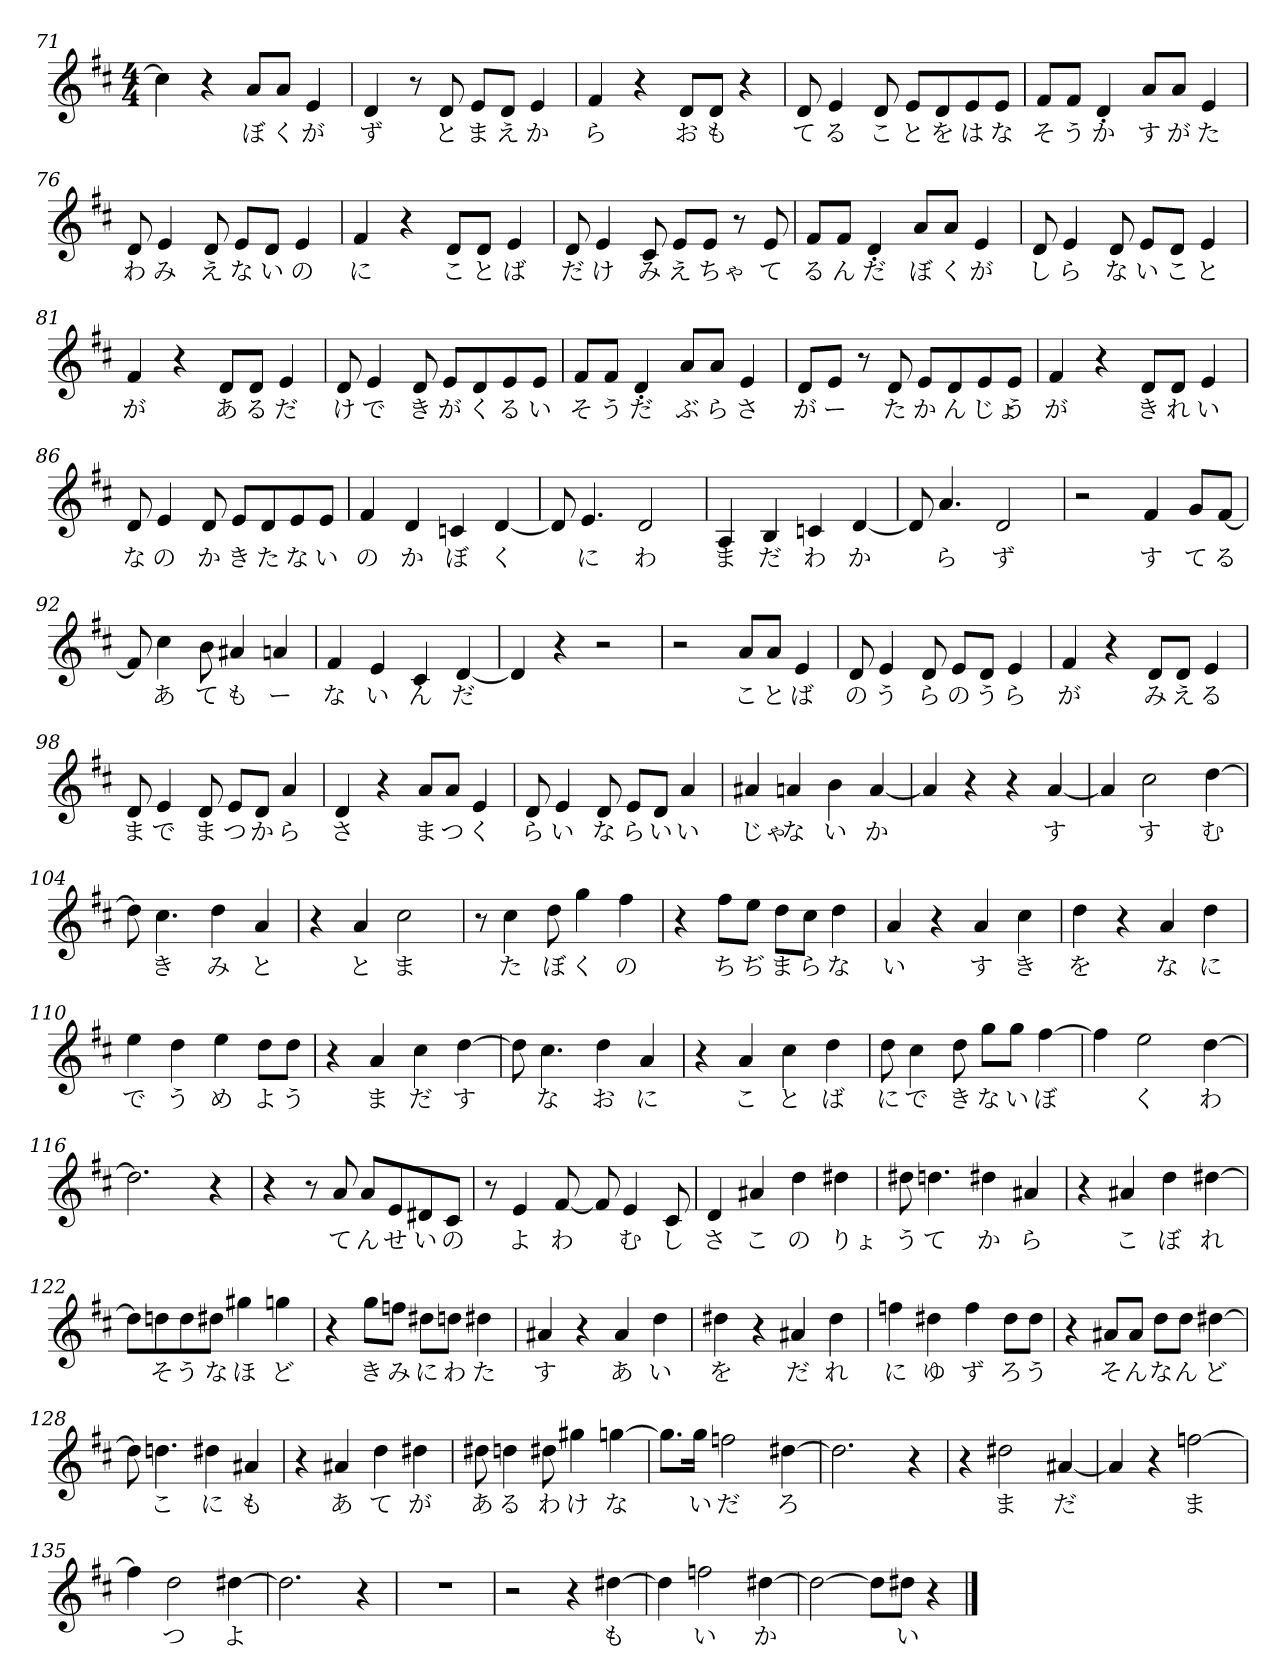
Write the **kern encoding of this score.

**kern	**text
*part1	*part1
*staff1	*staff1
*clefG2	*
*k[f#c#]	*
*M4/4	*
=71	=71
4cc#]	.
4r	.
8aL	ぼ
8aJ	く
4e	が
=72	=72
4d	ず
8r	.
8d	と
8eL	ま
8dJ	え
4e	か
=73	=73
4f#	ら
4r	.
8dL	お
8dJ	も
4r	.
=74	=74
8d	て
4e	る
8d	こ
8eL	と
8d	を
8e	は
8eJ	な
=75	=75
8f#L	そ
8f#J	う
4d'	か
8aL	す
8aJ	が
4e	た
=76	=76
8d	わ
4e	み
8d	え
8eL	な
8dJ	い
4e	の
=77	=77
4f#	に
4r	.
8dL	こ
8dJ	と
4e	ば
=78	=78
8d	だ
4e	け
8c#	み
8eL	え
8eJ	ちゃ
8r	.
8e	て
=79	=79
8f#L	る
8f#J	ん
4d'	だ
8aL	ぼ
8aJ	く
4e	が
=80	=80
8d	し
4e	ら
8d	な
8eL	い
8dJ	こ
4e	と
=81	=81
4f#	が
4r	.
8dL	あ
8dJ	る
4e	だ
=82	=82
8d	け
4e	で
8d	き
8eL	が
8d	く
8e	る
8eJ	い
=83	=83
8f#L	そ
8f#J	う
4d'	だ
8aL	ぶ
8aJ	ら
4e	さ
=84	=84
8dL	が
8eJ	ー
8r	.
8d	た
8eL	か
8d	ん
8e	じょ
8eJ	う
=85	=85
4f#	が
4r	.
8dL	き
8dJ	れ
4e	い
=86	=86
8d	な
4e	の
8d	か
8eL	き
8d	た
8e	な
8eJ	い
=87	=87
4f#	の
4d	か
4cn	ぼ
[4d	く
=88	=88
8d]	.
4.e	に
2d	わ
=89	=89
4A	ま
4B	だ
4cn	わ
[4d	か
=90	=90
8d]	.
4.a	ら
2d	ず
=91	=91
2r	.
4f#	す
8gL	て
[8f#J	る
=92	=92
8f#]	.
4cc#	あ
8b	て
4a#X	も
4an	ー
=93	=93
4f#	な
4e	い
4c#	ん
[4d	だ
=94	=94
4d]	.
4r	.
2r	.
=95	=95
2r	.
8aL	こ
8aJ	と
4e	ば
=96	=96
8d	の
4e	う
8d	ら
8eL	の
8dJ	う
4e	ら
=97	=97
4f#	が
4r	.
8dL	み
8dJ	え
4e	る
=98	=98
8d	ま
4e	で
8d	ま
8eL	つ
8dJ	か
4a	ら
=99	=99
4d	さ
4r	.
8aL	ま
8aJ	つ
4e	く
=100	=100
8d	ら
4e	い
8d	な
8eL	ら
8dJ	い
4a	い
=101	=101
4a#X	じゃ
4an	な
4b	い
[4a	か
=102	=102
4a]	.
4r	.
4r	.
[4a	す
=103	=103
4a]	.
2cc#	す
[4dd	む
=104	=104
8dd]	.
4.cc#	き
4dd	み
4a	と
=105	=105
4r	.
4a	と
2cc#	ま
=106	=106
8r	.
4cc#	た
8dd	ぼ
4gg	く
4ff#	の
=107	=107
4r	.
8ff#L	ち
8eeJ	ぢ
8ddL	ま
8cc#J	ら
4dd	な
=108	=108
4a	い
4r	.
4a	す
4cc#	き
=109	=109
4dd	を
4r	.
4a	な
4dd	に
=110	=110
4ee	で
4dd	う
4ee	め
8ddL	よ
8ddJ	う
=111	=111
4r	.
4a	ま
4cc#	だ
[4dd	す
=112	=112
8dd]	.
4.cc#	な
4dd	お
4a	に
=113	=113
4r	.
4a	こ
4cc#	と
4dd	ば
=114	=114
8dd	に
4cc#	で
8dd	き
8ggL	な
8ggJ	い
[4ff#	ぼ
=115	=115
4ff#]	.
2ee	く
[4dd	わ
=116	=116
2.dd]	.
4r	.
=117	=117
4r	.
8r	.
8a	て
8aL	ん
8e	せ
8d#X	い
8c#J	の
=118	=118
8r	.
4e	よ
[8f#	わ
8f#]	.
4e	む
8c#	し
=119	=119
4d	さ
4a#X	こ
4dd	の
4dd#X	りょ
=120	=120
8dd#X	う
4.ddn	て
4dd#X	か
4a#X	ら
=121	=121
4r	.
4a#X	こ
4dd	ぼ
[4dd#X	れ
=122	=122
8dd#L]	.
8ddn	そ
8dd	う
8dd#XJ	な
4gg#X	ほ
4ggn	ど
=123	=123
4r	.
8ggL	き
8ffnJ	み
8dd#XL	に
8ddnJ	わ
4dd#X	た
=124	=124
4a#X	す
4r	.
4a#	あ
4dd	い
=125	=125
4dd#X	を
4r	.
4a#X	だ
4dd#	れ
=126	=126
4ffn	に
4dd#X	ゆ
4ff	ず
8dd#L	ろ
8dd#J	う
=127	=127
4r	.
8a#XL	そ
8a#J	ん
8ddL	な
8ddJ	ん
[4dd#X	ど
=128	=128
8dd#]	.
4.ddn	こ
4dd#X	に
4a#X	も
=129	=129
4r	.
4a#X	あ
4dd	て
4dd#X	が
=130	=130
8dd#X	あ
4ddn	る
8dd#X	わ
4gg#X	け
[4ggn	な
=131	=131
8.ggL]	.
16ggJk	い
2ffn	だ
[4dd#X	ろ
=132	=132
2.dd#]	.
4r	.
=133	=133
4r	.
2dd#X	ま
[4a#X	だ
=134	=134
4a#]	.
4r	.
[2ffn	ま
=135	=135
4ff]	.
2dd	つ
[4dd#X	よ
=136	=136
2.dd#]	.
4r	.
=137	=137
1r	.
=138	=138
2r	.
4r	.
[4dd#X	も
=139	=139
4dd#]	.
2ffn	い
[4dd#X	か
=140	=140
2dd#_	.
8dd#L]	.
8dd#XJ	い
4r	.
==	==
*-	*-
